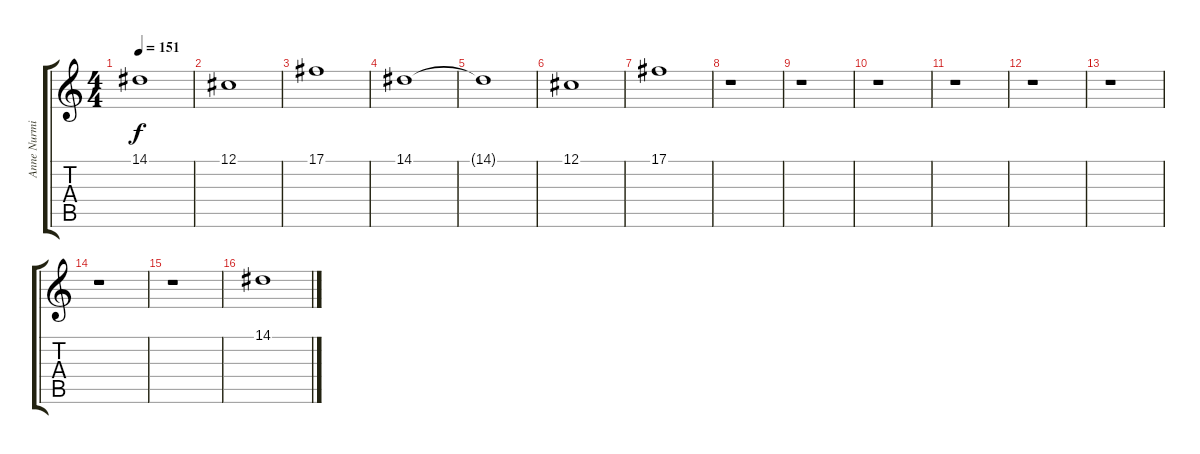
\track ("Anne Nurmi" "Anne Nurmi") {instrument pad2warm}
\staff {score tabs}
\tuning (Db4 Ab3 E3 B2 Gb2 Db2) {hide}
\ts (4 4)
\tempo 151
\clef g2
\ks c
14.1{t}.1{dy f} |
12.1.1 |
17.1.1 |
14.1.1 |
14.1{t}.1 |
12.1.1 |
17.1.1 |
r.1 |
r.1 |
r.1 |
r.1 |
r.1 |
r.1 |
r.1 |
r.1 |
14.1.1
